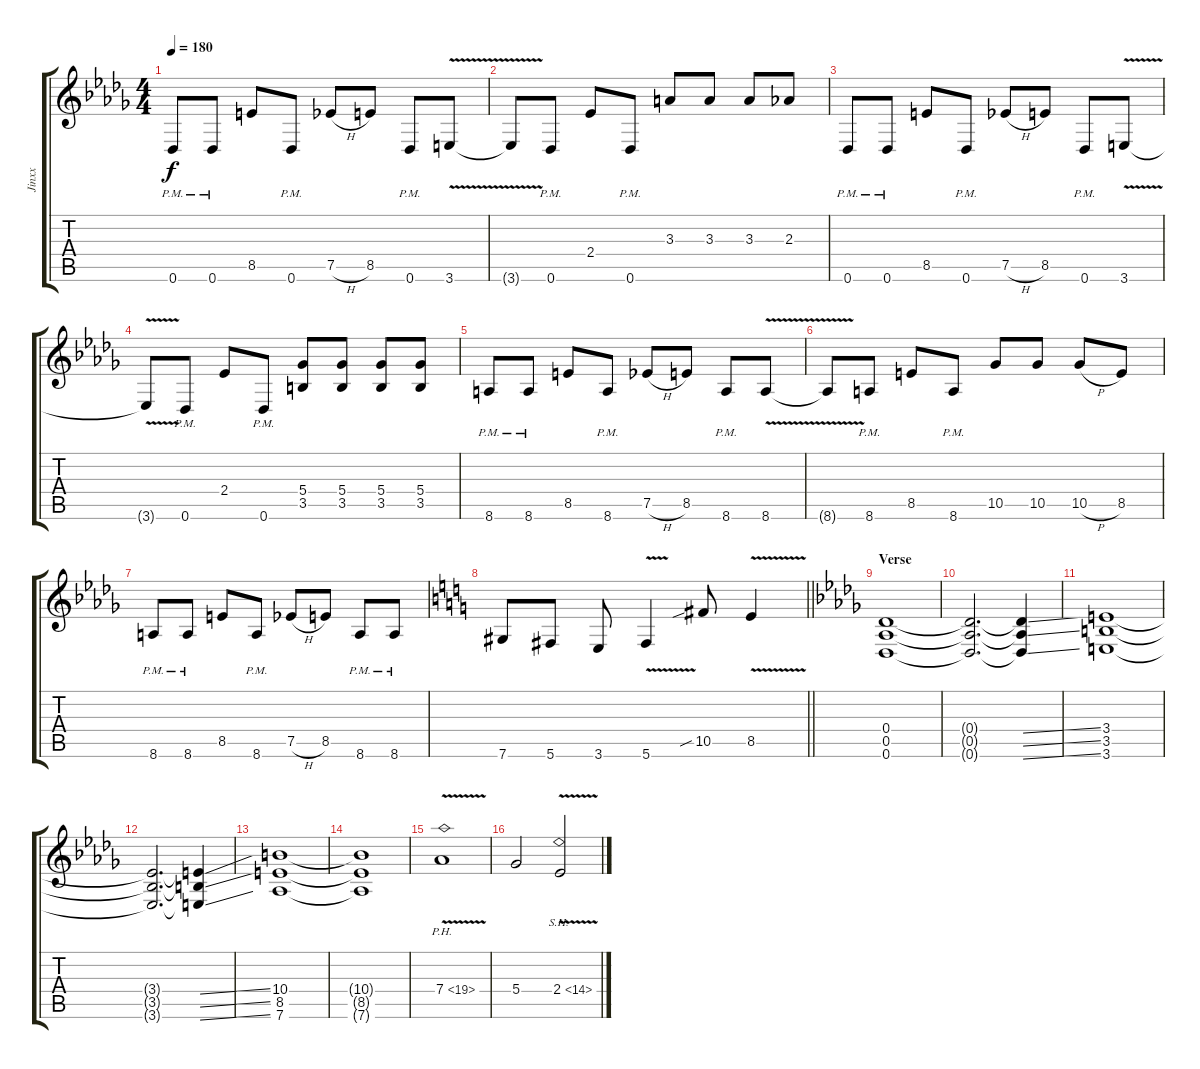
\track ("Jinxx" "Jinxx") {instrument distortionguitar}
\staff {score tabs}
\tuning (Eb4 Bb3 Gb3 Db3 Ab2 Db2) {hide}
\ts (4 4)
\tempo 180
\clef g2
\ks db
0.6{pm}.8{dy f} 0.6{pm}.8 8.5.8 0.6{pm}.8 7.5{h}.8 8.5.8 0.6{pm}.8 3.6{v}.8 |
3.6{v t}.8 0.6{pm}.8 2.4.8 0.6{pm}.8 3.3.8 3.3.8 3.3.8 2.3.8 |
0.6{pm}.8 0.6{pm}.8 8.5.8 0.6{pm}.8 7.5{h}.8 8.5.8 0.6{pm}.8 3.6{v}.8 |
3.6{v t}.8 0.6{pm}.8 2.4.8 0.6{pm}.8 (5.4 3.5).8 (5.4 3.5).8 (5.4 3.5).8 (5.4 3.5).8 |
8.6{pm}.8 8.6{pm}.8 8.5.8 8.6{pm}.8 7.5{h}.8 8.5.8 8.6{pm}.8 8.6{v}.8 |
8.6{v t}.8 8.6{pm}.8 8.5.8 8.6{pm}.8 10.5.8 10.5.8 10.5{h}.8 8.5.8 |
8.6{pm}.8 8.6{pm}.8 8.5.8 8.6{pm}.8 7.5{h}.8 8.5.8 8.6{pm}.8 8.6{pm}.8 |
\barLineRight lightlight
\ks c
7.6.8 5.6.8 3.6.8 5.6{v}.4 10.5{sib}.8 8.5{v}.4 |
\section ("" "Verse")
\ks db
(0.4 0.5 0.6).1 |
(0.4{t} 0.5{t} 0.6{t}).2{d} (0.4{ss t} 0.5{ss t} 0.6{ss t}).4 |
(3.4 3.5 3.6).1 |
(3.4{t} 3.5{t} 3.6{t}).2{d} (3.4{ss t} 3.5{ss t} 3.6{ss t}).4 |
(10.4 8.5 7.6).1 |
(10.4{t} 8.5{t} 7.6{t}).1 |
7.4{ph 12 v}.1 |
5.4.2 2.4{sh 12 v}.2
